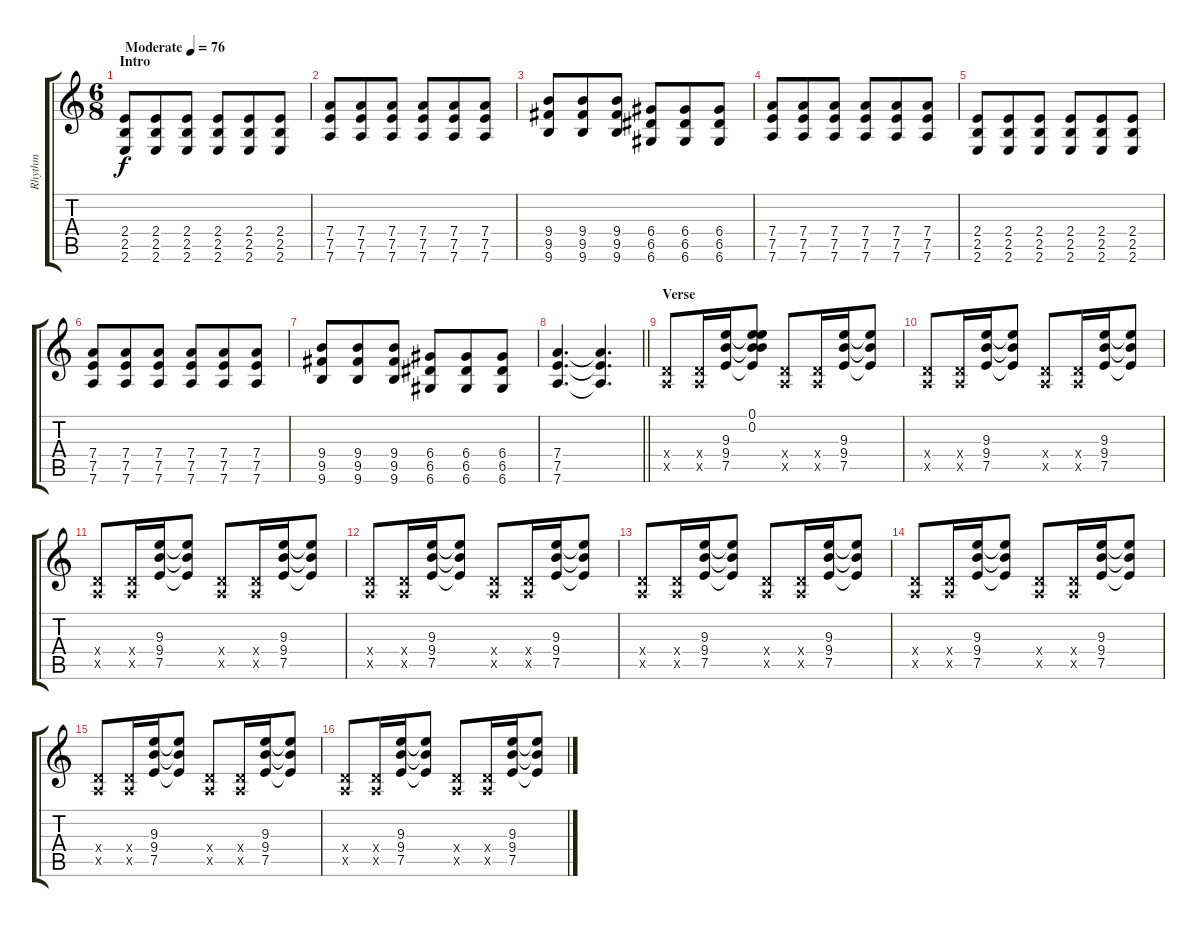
\track ("Rhythm" "Rhythm") {instrument overdrivenguitar}
\staff {score tabs}
\tuning (E4 B3 G3 D3 A2 D2) {hide}
\ts (6 8)
\section ("" "Intro")
\tempo (76 "Moderate")
\clef g2
\ks c
(2.4 2.5 2.6).8{dy f instrument overdrivenguitar} (2.4 2.5 2.6).8 (2.4 2.5 2.6).8 (2.4 2.5 2.6).8 (2.4 2.5 2.6).8 (2.4 2.5 2.6).8 |
(7.4 7.5 7.6).8 (7.4 7.5 7.6).8 (7.4 7.5 7.6).8 (7.4 7.5 7.6).8 (7.4 7.5 7.6).8 (7.4 7.5 7.6).8 |
(9.4 9.5 9.6).8 (9.4 9.5 9.6).8 (9.4 9.5 9.6).8 (6.4 6.5 6.6).8 (6.4 6.5 6.6).8 (6.4 6.5 6.6).8 |
(7.4 7.5 7.6).8 (7.4 7.5 7.6).8 (7.4 7.5 7.6).8 (7.4 7.5 7.6).8 (7.4 7.5 7.6).8 (7.4 7.5 7.6).8 |
(2.4 2.5 2.6).8 (2.4 2.5 2.6).8 (2.4 2.5 2.6).8 (2.4 2.5 2.6).8 (2.4 2.5 2.6).8 (2.4 2.5 2.6).8 |
(7.4 7.5 7.6).8 (7.4 7.5 7.6).8 (7.4 7.5 7.6).8 (7.4 7.5 7.6).8 (7.4 7.5 7.6).8 (7.4 7.5 7.6).8 |
(9.4 9.5 9.6).8 (9.4 9.5 9.6).8 (9.4 9.5 9.6).8 (6.4 6.5 6.6).8 (6.4 6.5 6.6).8 (6.4 6.5 6.6).8 |
\barLineRight lightlight
(7.4 7.5 7.6).4{d volume 0} (7.4{t} 7.5{t} 7.6{t}).4{d} |
\section ("" "Verse")
(0.4{x} 0.5{x}).8{volume 13 instrument electricguitarclean} (0.4{x} 0.5{x}).16 (9.3 9.4 7.5).16 (0.1 0.2 9.3{t} 9.4{t} 7.5{t}).8 (0.4{x} 0.5{x}).8 (0.4{x} 0.5{x}).16 (9.3 9.4 7.5).16 (9.3{t} 9.4{t} 7.5{t}).8 |
(0.4{x} 0.5{x}).8 (0.4{x} 0.5{x}).16 (9.3 9.4 7.5).16 (9.3{t} 9.4{t} 7.5{t}).8 (0.4{x} 0.5{x}).8 (0.4{x} 0.5{x}).16 (9.3 9.4 7.5).16 (9.3{t} 9.4{t} 7.5{t}).8 |
(0.4{x} 0.5{x}).8 (0.4{x} 0.5{x}).16 (9.3 9.4 7.5).16 (9.3{t} 9.4{t} 7.5{t}).8 (0.4{x} 0.5{x}).8 (0.4{x} 0.5{x}).16 (9.3 9.4 7.5).16 (9.3{t} 9.4{t} 7.5{t}).8 |
(0.4{x} 0.5{x}).8 (0.4{x} 0.5{x}).16 (9.3 9.4 7.5).16 (9.3{t} 9.4{t} 7.5{t}).8 (0.4{x} 0.5{x}).8 (0.4{x} 0.5{x}).16 (9.3 9.4 7.5).16 (9.3{t} 9.4{t} 7.5{t}).8 |
(0.4{x} 0.5{x}).8 (0.4{x} 0.5{x}).16 (9.3 9.4 7.5).16 (9.3{t} 9.4{t} 7.5{t}).8 (0.4{x} 0.5{x}).8 (0.4{x} 0.5{x}).16 (9.3 9.4 7.5).16 (9.3{t} 9.4{t} 7.5{t}).8 |
(0.4{x} 0.5{x}).8 (0.4{x} 0.5{x}).16 (9.3 9.4 7.5).16 (9.3{t} 9.4{t} 7.5{t}).8 (0.4{x} 0.5{x}).8 (0.4{x} 0.5{x}).16 (9.3 9.4 7.5).16 (9.3{t} 9.4{t} 7.5{t}).8 |
(0.4{x} 0.5{x}).8 (0.4{x} 0.5{x}).16 (9.3 9.4 7.5).16 (9.3{t} 9.4{t} 7.5{t}).8 (0.4{x} 0.5{x}).8 (0.4{x} 0.5{x}).16 (9.3 9.4 7.5).16 (9.3{t} 9.4{t} 7.5{t}).8 |
(0.4{x} 0.5{x}).8 (0.4{x} 0.5{x}).16 (9.3 9.4 7.5).16 (9.3{t} 9.4{t} 7.5{t}).8 (0.4{x} 0.5{x}).8 (0.4{x} 0.5{x}).16 (9.3 9.4 7.5).16 (9.3{t} 9.4{t} 7.5{t}).8
